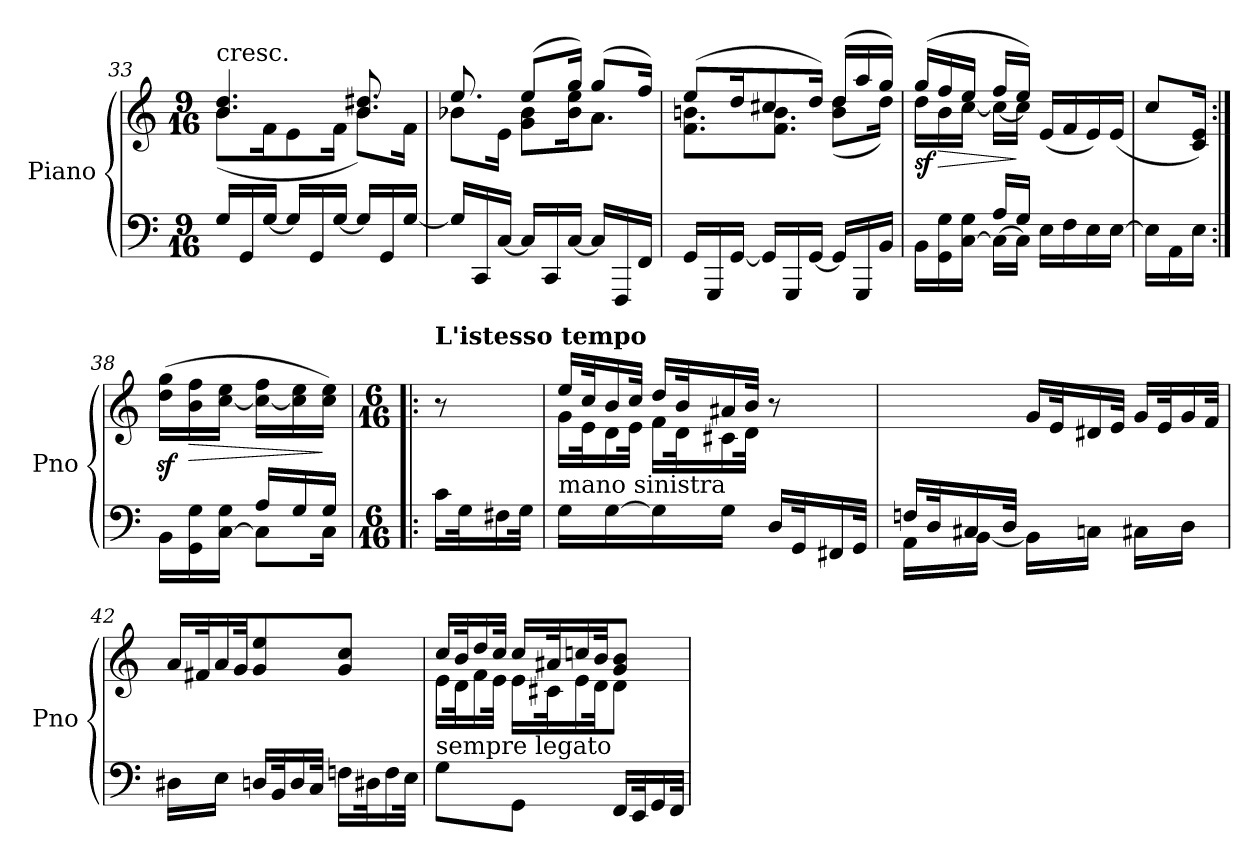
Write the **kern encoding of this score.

**kern	**kern	**dynam
*part1	*part1	*part1
*staff2	*staff1	*staff1/2
*I"Piano	*	*
*I'Pno	*	*
!!LO:LB:g=z
*clefF4	*clefG2	*
*k[]	*k[]	*
*M9/16	*M9/16	*
=33	=33	=33
*	*^	*
!	!LO:TX:a:t=cresc.	!	!
16G/LL	4.b/ 4.dd/	(<8b\L	.
16GG/	.	.	.
[16G/JJ	.	16f\K	.
16G/LL]	.	8e\	.
16GG/	.	.	.
[16G/JJ	.	16f\Jk	.
16G/LL]	8.b/ 8.dd#X/	8b\L)	.
16GG/	.	.	.
[16G/JJ	.	16f\Jk	.
!!LO:LB:g=z	!!
=34	=34	=34	=34
16G/LL]	8.ee/	8b-X\L	.
16CC/	.	.	.
[16C/JJ	.	16e\Jk	.
16C/LL]	(>8ee/L	8g\ 8b-\L	.
16CC/	.	.	.
[16C/JJ	16gg/Jk)	16b-\ 16ee\K	.
16C/LL]	(>8gg/L	8.a\J	.
16FFF/	.	.	.
16FF/JJ	16ff/Jk)	.	.
=35	=35	=35	=35
16GG/LL	(>8ee/L	8.f\ 8.bn\L	.
16GGG/	.	.	.
[16GG/JJ	16dd/K	.	.
16GG/LL]	8cc#X/	8.f\ 8.b\J	.
16GGG/	.	.	.
[16GG/JJ	16dd/Jk)	.	.
16GG/LL]	(>16dd/LL	(<8b\ 8dd\L	.
16GGG/	16aa/	.	.
16BB/JJ	16gg/JJ)	16dd\Jk)	.
=36	=36	=36	=36
*^	*	*	*
!	!	!	!	!LO:DY:b
16BB\LL	8.ryy	(>16gg/LL	16dd\LL	sf
!	!	!	!	!LO:HP:b
16GG\ 16G\	.	16ff/	16b\	>
[16C\ 16G\JJ	.	16ee/JJ	[16cc\JJ	.
16C\LL_	16A/LL	16ff/LL	16cc\LL_	.
16C\JJ]	16G/JJ	16ee/JJ)	16cc\JJ]	]
16E\LL	4ryy	(>16e/LL	4ryy	.
16F\	.	16f/	.	.
16E\	.	16e/)	.	.
[16E\JJ	.	(>16e/JJ	.	.
*v	*v	*	*	*
*	*v	*v	*
=37	=37	=37
16E\LL]	8cc/L	.
16AA\	.	.
16E\JJ	16c/ 16e/Jk)	.
=38:|!	=38:|!	=38:|!
*^	*	*
16BB\LL	8.ryy	(>16dd\z< 16gg\z<LL	.
!	!	!	!LO:HP:b
16GG\ 16G\	.	16b\ 16ff\	>
[16C\ 16G\JJ	.	[16cc\ 16ee\JJ	.
8C\L]	16A/LL	16cc\_ 16ff\LL	.
.	16G/	16cc\] 16ee\	.
16C\Jk	16G/JJ	16cc\ 16ee\JJ)	]
*v	*v	*	*
!!LO:LB:g=z
=39!|:	=39!|:	=39!|:
*M6/16	*M6/16	*
*Xtuplet	*	*
*^	*	*
!	!	!LO:TX:a:B:t=L'istesso tempo	!
!LO:TX:b:t=dolce	!	!	!
*v	*v	*	*
24c\LL	8r	.
48G\K	.	.
24F#X\	.	.
48G\JJk	.	.
!!LO:LB:g=z
=40	=40	=40
*	*Xtuplet	*
*	*^	*
!LO:TX:a:t=mano sinistra	!	!	!
16G\LL	24ee/LL	24g\LL	.
.	48cc/K	48e\K	.
[16G\	24b/	24d\	.
.	48cc/JJk	48e\JJk	.
16G\]	24dd/LL	24f\LL	.
.	48b/K	48d\K	.
16G\JJ	24a#X/	24c#X\	.
.	48b/JJk	48d\JJk	.
24D/LL	8r	8ryy	.
48GG/K	.	.	.
24FF#X/	.	.	.
48GG/JJk	.	.	.
*	*v	*v	*
=41	=41	=41
*^	*	*
(>24Fn/LL	16AA\LL	8ryy	.
48D/K	.	.	.
24C#X/	[16BB\JJ	.	.
48D/JJk	.	.	.
4ryy	16BB\LL]	24g/LL	.
.	.	48e/K	.
.	16C\JJ	24d#X/	.
.	.	48e/JJk	.
.	16C#X\LL	24g/LL	.
.	.	48e/K	.
.	16D\JJ	24g/	.
.	.	48f/JJk	.
*v	*v	*	*
=42	=42	=42
16D#X\LL	24a/LL	.
.	48f#X/K	.
16E\JJ	24a/	.
.	48g/JK)	.
24Dn/LL	8g/ 8ee/	.
48BB/K	.	.
24D/	.	.
48C/JJk	.	.
24Fn\LL	8g/ 8cc/J	.
48D#X\K	.	.
24F\	.	.
48E\JJk	.	.
!!LO:PB:g=z
=43	=43	=43
*	*^	*
!LO:TX:a:t=sempre legato	!	!	!
8G\L	24cc/LL	24e\LL	.
.	48b/K	48d\K	.
.	24dd/	24f\	.
.	48cc/JJk	48e\JJk	.
8GG\J	24cc/LL	24e\LL	.
.	48a#X/K	48c#X\K	.
.	24ccn/	24e\	.
.	48b/JK	48d\JK	.
24FF/LL	8g/ 8b/J	8d\J	.
48EE/K	.	.	.
24GG/	.	.	.
48FF/JJk	.	.	.
*	*v	*v	*
=	=	=
*-	*-	*-
